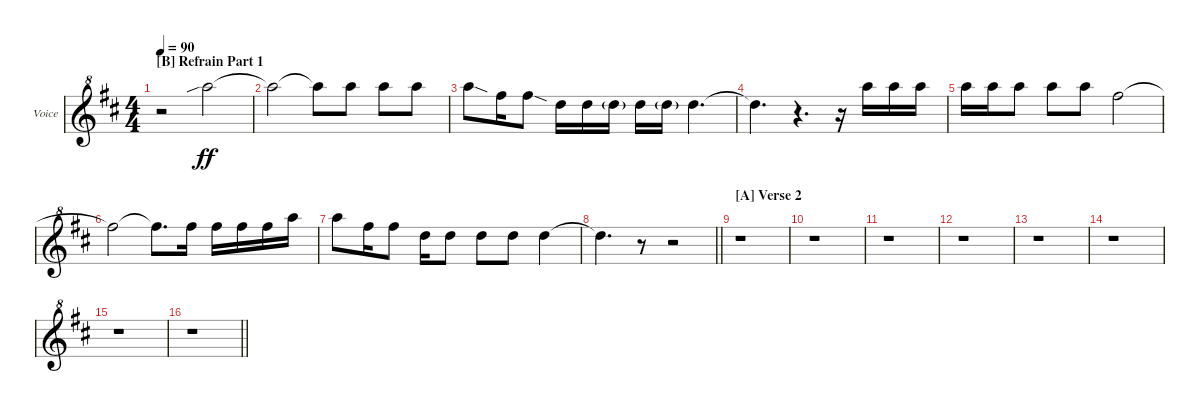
\defaultSystemsLayout 4
\bracketExtendMode groupsimilarinstruments
\firstSystemTrackNameOrientation horizontal
\otherSystemsTrackNameOrientation horizontal
\track ("Voice 2" "Voice") {instrument electricguitarclean}
\staff {score}
\tuning (E4 B3 G3 D3 A2 E2)
\ts (4 4)
\section ("B" "Refrain Part 1")
\tempo 90
\clef g2
\ottava 8va
\scale
0.166065
\ks d
r.2{dy ff} 17.1{sib}.2 |
\scale
0.227437 17.1{t}.2 17.1{t}.8 17.1.8 17.1.8 17.1.8 |
\scale
0.33935 17.1{sod}.8 14.1.16 14.1{sod}.8 10.1.16 10.1.16 10.1{g}.16 10.1.16 10.1{g}.16 10.1.4{d} |
\scale
0.267148 10.1{t}.4{d} r.4{d} r.16 17.1.16 17.1.16 17.1.16 |
\scale
0.252991 17.1.16 17.1.16 17.1.8 17.1.8 17.1.8 14.1.2 |
\scale
0.268376 14.1{t}.2 14.1{t}.8{d} 14.1.16 14.1.16 14.1.16 14.1.16 17.1.16 |
\scale
0.299145 17.1.8 14.1.16 14.1.8 15.2.16 15.2.8 15.2.8 15.2.8 15.2.4 |
\scale
0.179487
\barLineRight lightlight
15.2{t}.4{d} r.8 r.2 |
\section ("A" "Verse 2")
\scale
0.25 r.1 |
\scale
0.25 r.1 |
\scale
0.25 r.1 |
\scale
0.25 r.1 |
\scale
0.25 r.1 |
\scale
0.25 r.1 |
\scale
0.25 r.1 |
\scale
0.25
\barLineRight lightlight
r.1
